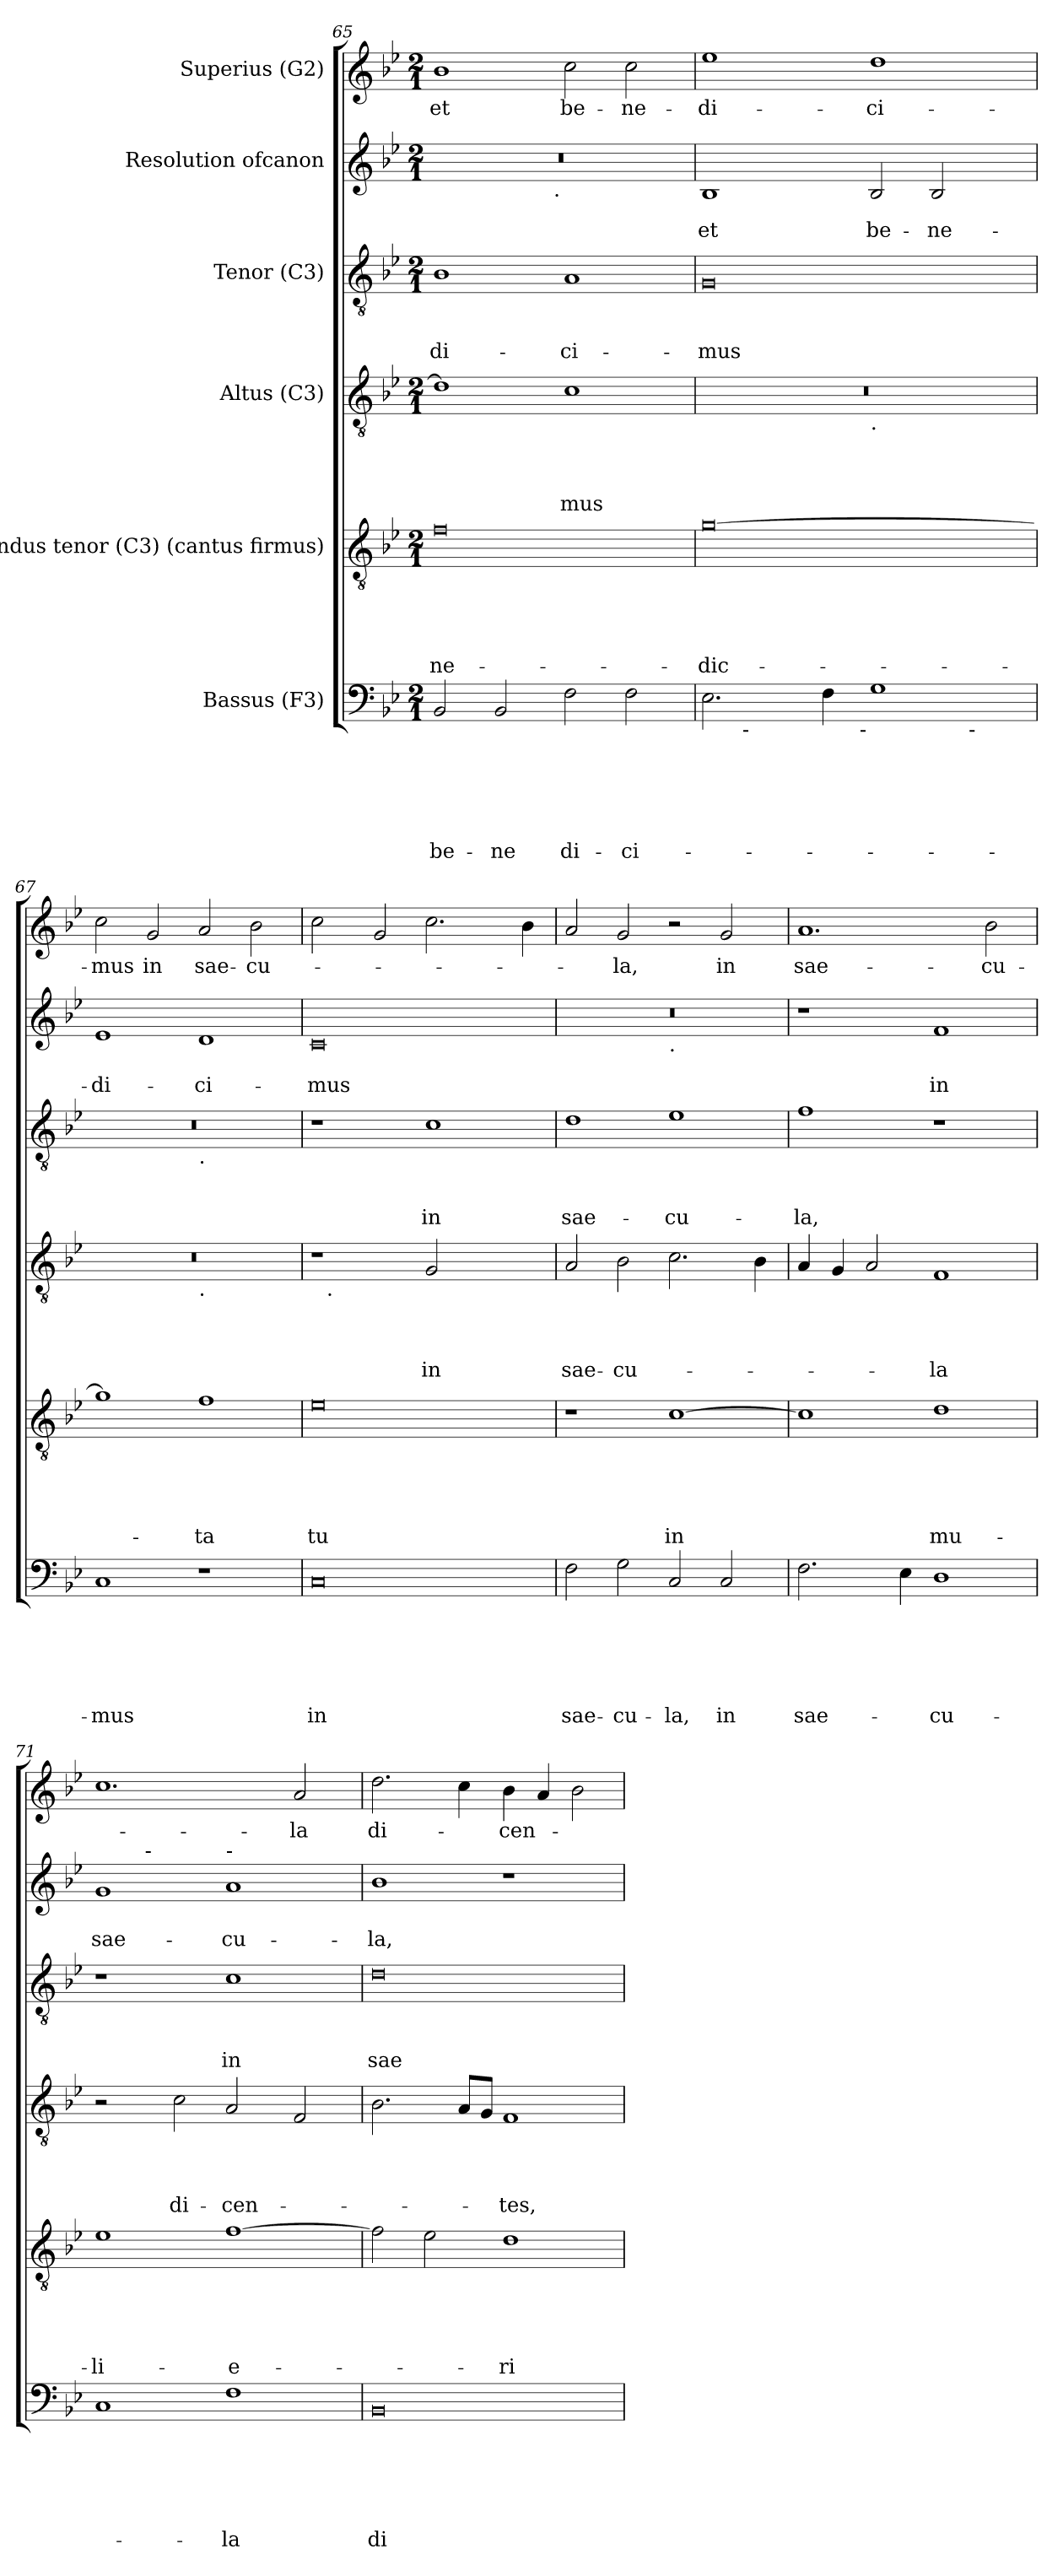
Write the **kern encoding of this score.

**kern	**text	**text	**text	**text	**text	**text	**kern	**text	**text	**text	**text	**text	**kern	**text	**text	**text	**text	**kern	**text	**text	**text	**kern	**text	**text	**kern	**text
*part6	*part6	*part6	*part6	*part6	*part6	*part6	*part5	*part5	*part5	*part5	*part5	*part5	*part4	*part4	*part4	*part4	*part4	*part3	*part3	*part3	*part3	*part2	*part2	*part2	*part1	*part1
*staff6	*staff6	*staff6	*staff6	*staff6	*staff6	*staff6	*staff5	*staff5	*staff5	*staff5	*staff5	*staff5	*staff4	*staff4	*staff4	*staff4	*staff4	*staff3	*staff3	*staff3	*staff3	*staff2	*staff2	*staff2	*staff1	*staff1
*I"Bassus (F3)	*	*	*	*	*	*	*I"Secundus tenor (C3) (cantus firmus)	*	*	*	*	*	*I"Altus (C3)	*	*	*	*	*I"Tenor (C3)	*	*	*	*I"Resolution ofcanon	*	*	*I"Superius (G2)	*
*clefF4	*	*	*	*	*	*	*clefGv2	*	*	*	*	*	*clefGv2	*	*	*	*	*clefGv2	*	*	*	*clefG2	*	*	*clefG2	*
*k[b-e-]	*	*	*	*	*	*	*k[b-e-]	*	*	*	*	*	*k[b-e-]	*	*	*	*	*k[b-e-]	*	*	*	*k[b-e-]	*	*	*k[b-e-]	*
*B-:	*	*	*	*	*	*	*B-:	*	*	*	*	*	*B-:	*	*	*	*	*B-:	*	*	*	*B-:	*	*	*B-:	*
*M2/1	*	*	*	*	*	*	*M2/1	*	*	*	*	*	*M2/1	*	*	*	*	*M2/1	*	*	*	*M2/1	*	*	*M2/1	*
=65	=65	=65	=65	=65	=65	=65	=65	=65	=65	=65	=65	=65	=65	=65	=65	=65	=65	=65	=65	=65	=65	=65	=65	=65	=65	=65
!	!	!	!	!	!	!LO:LY:b	!	!	!	!	!	!LO:LY:b:rj	!	!	!	!	!	!	!	!	!LO:LY:b	!	!	!	!	!LO:LY:b
*	*	*	*	*	*	*	*	*	*	*	*	*	*	*	*	*	*	*	*	*	*	*^	*	*	*	*
2BB-/	.	.	.	.	.	be-	0f	.	.	.	.	-ne-	1d]	.	.	.	.	1B-	.	.	-di-	0r	2ryy	.	.	1b-	et
!	!	!	!	!	!	!LO:LY:b	!	!	!	!	!	!	!	!	!	!	!	!	!	!	!	!	!	!	!	!	!
2BB-/	.	.	.	.	.	-ne	.	.	.	.	.	.	.	.	.	.	.	.	.	.	.	.	4...ryy	.	.	.	.
!	!	!	!	!	!	!	!	!	!	!	!	!	!	!	!	!	!	!	!	!	!	!	!LO:TX:b:t=.	!	!	!	!
.	.	.	.	.	.	.	.	.	.	.	.	.	.	.	.	.	.	.	.	.	.	.	1ryy	.	.	.	.
!	!	!	!	!	!	!LO:LY:b	!	!	!	!	!	!	!	!	!	!	!LO:LY:b	!	!	!	!LO:LY:b	!	!	!	!	!	!LO:LY:b
2F\	.	.	.	.	.	di-	.	.	.	.	.	.	1c	.	.	.	-mus	1A	.	.	-ci-	.	.	.	.	2cc\	be-
!	!	!	!	!	!	!LO:LY:b	!	!	!	!	!	!	!	!	!	!	!	!	!	!	!	!	!	!	!	!	!LO:LY:b
2F\	.	.	.	.	.	-ci-	.	.	.	.	.	.	.	.	.	.	.	.	.	.	.	.	.	.	.	2cc\	-ne-
.	.	.	.	.	.	.	.	.	.	.	.	.	.	.	.	.	.	.	.	.	.	.	32ryy	.	.	.	.
!!LO:LB:g=z
=66	=66	=66	=66	=66	=66	=66	=66	=66	=66	=66	=66	=66	=66	=66	=66	=66	=66	=66	=66	=66	=66	=66	=66	=66	=66	=66	=66
!	!	!	!	!	!	!	!	!	!	!	!	!LO:LY:b	!	!	!	!	!	!	!	!	!LO:LY:b	!	!	!	!LO:LY:b	!	!LO:LY:b
*^	*	*	*	*	*	*	*	*	*	*	*	*	*^	*	*	*	*	*	*	*	*	*	*	*	*	*	*
*	*^	*	*	*	*	*	*	*	*	*	*	*	*	*	*	*	*	*	*	*	*	*	*	*	*	*	*	*	*
*	*	*^	*	*	*	*	*	*	*	*	*	*	*	*	*	*	*	*	*	*	*	*	*	*	*v	*v	*	*	*	*
2.E-\	4ryy	2ryy	1ryy	.	.	.	.	.	.	[<0g	.	.	.	.	-dic-	0r	1ryy	.	.	.	.	0G	.	.	-mus	1B-	.	et	1ee-	-di-
!	!LO:TX:b:t=-	!	!	!	!	!	!	!	!	!	!	!	!	!	!	!	!	!	!	!	!	!	!	!	!	!	!	!	!	!
.	1..ryy	.	.	.	.	.	.	.	.	.	.	.	.	.	.	.	.	.	.	.	.	.	.	.	.	.	.	.	.	.
.	.	4...ryy	.	.	.	.	.	.	.	.	.	.	.	.	.	.	.	.	.	.	.	.	.	.	.	.	.	.	.	.
4F\	.	.	.	.	.	.	.	.	.	.	.	.	.	.	.	.	.	.	.	.	.	.	.	.	.	.	.	.	.	.
!	!	!LO:TX:b:t=-	!	!	!	!	!	!	!	!	!	!	!	!	!	!	!	!	!	!	!	!	!	!	!	!	!	!	!	!
.	.	1ryy	.	.	.	.	.	.	.	.	.	.	.	.	.	.	.	.	.	.	.	.	.	.	.	.	.	.	.	.
!	!	!	!	!	!	!	!	!	!	!	!	!	!	!	!	!	!LO:TX:b:t=.	!	!	!	!	!	!	!	!	!	!	!	!	!
!	!	!	!	!	!	!	!	!	!	!	!	!	!	!	!	!	!	!	!	!	!	!	!	!	!	!	!	!LO:LY:b	!	!LO:LY:b
1G	.	.	2ryy	.	.	.	.	.	.	.	.	.	.	.	.	.	1ryy	.	.	.	.	.	.	.	.	2B-/	.	be-	1dd	-ci-
!	!	!	!	!	!	!	!	!	!	!	!	!	!	!	!	!	!	!	!	!	!	!	!	!	!	!	!	!LO:LY:b	!	!
.	.	.	8ryy	.	.	.	.	.	.	.	.	.	.	.	.	.	.	.	.	.	.	.	.	.	.	2B-/	.	-ne-	.	.
.	.	.	32ryy	.	.	.	.	.	.	.	.	.	.	.	.	.	.	.	.	.	.	.	.	.	.	.	.	.	.	.
!	!	!	!LO:TX:b:t=-	!	!	!	!	!	!	!	!	!	!	!	!	!	!	!	!	!	!	!	!	!	!	!	!	!	!	!
.	.	.	4ryy	.	.	.	.	.	.	.	.	.	.	.	.	.	.	.	.	.	.	.	.	.	.	.	.	.	.	.
.	.	.	16.ryy	.	.	.	.	.	.	.	.	.	.	.	.	.	.	.	.	.	.	.	.	.	.	.	.	.	.	.
.	.	32ryy	.	.	.	.	.	.	.	.	.	.	.	.	.	.	.	.	.	.	.	.	.	.	.	.	.	.	.	.
=67	=67	=67	=67	=67	=67	=67	=67	=67	=67	=67	=67	=67	=67	=67	=67	=67	=67	=67	=67	=67	=67	=67	=67	=67	=67	=67	=67	=67	=67	=67
!	!	!	!	!	!	!	!	!	!LO:LY:b	!	!	!	!	!	!	!	!	!	!	!	!	!	!	!	!	!	!	!LO:LY:b	!	!LO:LY:b
*v	*v	*v	*v	*	*	*	*	*	*	*	*	*	*	*	*	*	*	*	*	*	*	*^	*	*	*	*	*	*	*	*
1C	.	.	.	.	.	-mus	1g]	.	.	.	.	.	0r	1ryy	.	.	.	.	0r	1ryy	.	.	.	1e-	.	-di-	2cc\	-mus
!	!	!	!	!	!	!	!	!	!	!	!	!	!	!	!	!	!	!	!	!	!	!	!	!	!	!	!	!LO:LY:b
.	.	.	.	.	.	.	.	.	.	.	.	.	.	.	.	.	.	.	.	.	.	.	.	.	.	.	2g/	in
!	!	!	!	!	!	!	!	!	!	!	!	!	!	!	!	!	!	!	!	!LO:TX:b:t=.	!	!	!	!	!	!	!	!
!	!	!	!	!	!	!	!	!	!	!	!	!	!	!LO:TX:b:t=.	!	!	!	!	!	!	!	!	!	!	!	!	!	!
!	!	!	!	!	!	!	!	!	!	!	!	!LO:LY:b	!	!	!	!	!	!	!	!	!	!	!	!	!	!LO:LY:b	!	!LO:LY:b
1r	.	.	.	.	.	.	1f	.	.	.	.	-ta	.	1ryy	.	.	.	.	.	1ryy	.	.	.	1d	.	-ci-	2a/	sae-
!	!	!	!	!	!	!	!	!	!	!	!	!	!	!	!	!	!	!	!	!	!	!	!	!	!	!	!	!LO:LY:b
.	.	.	.	.	.	.	.	.	.	.	.	.	.	.	.	.	.	.	.	.	.	.	.	.	.	.	2b-\	-cu-
=68	=68	=68	=68	=68	=68	=68	=68	=68	=68	=68	=68	=68	=68	=68	=68	=68	=68	=68	=68	=68	=68	=68	=68	=68	=68	=68	=68	=68
!	!	!	!	!	!	!LO:LY:b:rj	!	!	!	!	!	!LO:LY:b:rj	!	!	!	!	!	!	!	!	!	!	!	!	!	!LO:LY:b	!	!
*	*	*	*	*	*	*	*	*	*	*	*	*	*	*	*	*	*	*	*v	*v	*	*	*	*	*	*	*	*
0C	.	.	.	.	.	in	0e-	.	.	.	.	tu	1r	16ryy	.	.	.	.	1r	.	.	.	0c	.	-mus	2cc\	.
!	!	!	!	!	!	!	!	!	!	!	!	!	!	!LO:TX:b:t=.	!	!	!	!	!	!	!	!	!	!	!	!	!
.	.	.	.	.	.	.	.	.	.	.	.	.	.	1ryy	.	.	.	.	.	.	.	.	.	.	.	.	.
.	.	.	.	.	.	.	.	.	.	.	.	.	.	.	.	.	.	.	.	.	.	.	.	.	.	2g/	.
!	!	!	!	!	!	!	!	!	!	!	!	!	!	!	!	!	!	!LO:LY:b	!	!	!	!LO:LY:b	!	!	!	!	!
.	.	.	.	.	.	.	.	.	.	.	.	.	2G/	.	.	.	.	in	1c	.	.	in	.	.	.	2.cc\	.
.	.	.	.	.	.	.	.	.	.	.	.	.	.	2...ryy	.	.	.	.	.	.	.	.	.	.	.	.	.
.	.	.	.	.	.	.	.	.	.	.	.	.	2ryy	.	.	.	.	.	.	.	.	.	.	.	.	.	.
.	.	.	.	.	.	.	.	.	.	.	.	.	.	.	.	.	.	.	.	.	.	.	.	.	.	4b-\	.
=69	=69	=69	=69	=69	=69	=69	=69	=69	=69	=69	=69	=69	=69	=69	=69	=69	=69	=69	=69	=69	=69	=69	=69	=69	=69	=69	=69
!	!	!	!	!	!	!LO:LY:b	!	!	!	!	!	!	!	!	!	!	!	!LO:LY:b	!	!	!	!LO:LY:b	!	!	!	!	!
*	*	*	*	*	*	*	*	*	*	*	*	*	*v	*v	*	*	*	*	*	*	*	*	*^	*	*	*	*
2F\	.	.	.	.	.	sae-	1r	.	.	.	.	.	2A/	.	.	.	sae-	1d	.	.	sae-	0r	1ryy	.	.	2a/	.
!	!	!	!	!	!	!LO:LY:b	!	!	!	!	!	!	!	!	!	!	!LO:LY:b	!	!	!	!	!	!	!	!	!	!LO:LY:b
2G\	.	.	.	.	.	-cu-	.	.	.	.	.	.	2B-\	.	.	.	-cu-	.	.	.	.	.	.	.	.	2g/	-la,
!	!	!	!	!	!	!	!	!	!	!	!	!	!	!	!	!	!	!	!	!	!	!	!LO:TX:b:t=.	!	!	!	!
!	!	!	!	!	!	!LO:LY:b	!	!	!	!	!	!LO:LY:b	!	!	!	!	!	!	!	!	!LO:LY:b	!	!	!	!	!	!
2C/	.	.	.	.	.	-la,	[<1c	.	.	.	.	in	2.c\	.	.	.	.	1e-	.	.	-cu-	.	1ryy	.	.	2r	.
!	!	!	!	!	!	!LO:LY:b	!	!	!	!	!	!	!	!	!	!	!	!	!	!	!	!	!	!	!	!	!LO:LY:b
2C/	.	.	.	.	.	in	.	.	.	.	.	.	.	.	.	.	.	.	.	.	.	.	.	.	.	2g/	in
.	.	.	.	.	.	.	.	.	.	.	.	.	4B-\	.	.	.	.	.	.	.	.	.	.	.	.	.	.
=70	=70	=70	=70	=70	=70	=70	=70	=70	=70	=70	=70	=70	=70	=70	=70	=70	=70	=70	=70	=70	=70	=70	=70	=70	=70	=70	=70
!	!	!	!	!	!	!LO:LY:b	!	!	!	!	!	!	!	!	!	!	!	!	!	!	!LO:LY:b	!	!	!	!	!	!LO:LY:b
*	*	*	*	*	*	*	*	*	*	*	*	*	*	*	*	*	*	*	*	*	*	*v	*v	*	*	*	*
2.F\	.	.	.	.	.	sae-	1c]	.	.	.	.	.	4A/	.	.	.	.	1f	.	.	-la,	1r	.	.	1.a	sae-
.	.	.	.	.	.	.	.	.	.	.	.	.	4G/	.	.	.	.	.	.	.	.	.	.	.	.	.
.	.	.	.	.	.	.	.	.	.	.	.	.	2A/	.	.	.	.	.	.	.	.	.	.	.	.	.
4E-\	.	.	.	.	.	.	.	.	.	.	.	.	.	.	.	.	.	.	.	.	.	.	.	.	.	.
!	!	!	!	!	!	!LO:LY:b	!	!	!	!	!	!LO:LY:b	!	!	!	!	!LO:LY:b	!	!	!	!	!	!	!LO:LY:b	!	!
1D	.	.	.	.	.	-cu-	1d	.	.	.	.	mu-	1F	.	.	.	-la	1r	.	.	.	1f	.	in	.	.
!	!	!	!	!	!	!	!	!	!	!	!	!	!	!	!	!	!	!	!	!	!	!	!	!	!	!LO:LY:b
.	.	.	.	.	.	.	.	.	.	.	.	.	.	.	.	.	.	.	.	.	.	.	.	.	2b-\	-cu-
!!LO:LB:g=z
=71	=71	=71	=71	=71	=71	=71	=71	=71	=71	=71	=71	=71	=71	=71	=71	=71	=71	=71	=71	=71	=71	=71	=71	=71	=71	=71
!	!	!	!	!	!	!	!	!	!	!	!	!LO:LY:b:rj	!	!	!	!	!	!	!	!	!	!	!	!LO:LY:b	!	!
*	*	*	*	*	*	*	*	*	*	*	*	*	*	*	*	*	*	*	*	*	*	*^	*	*	*	*
1C	.	.	.	.	.	.	1e-	.	.	.	.	-li-	2r	.	.	.	.	1r	.	.	.	1g	4ryy	.	sae-	1.cc	.
.	.	.	.	.	.	.	.	.	.	.	.	.	.	.	.	.	.	.	.	.	.	.	16ryy	.	.	.	.
!	!	!	!	!	!	!	!	!	!	!	!	!	!	!	!	!	!	!	!	!	!	!	!LO:TX:a:t=-	!	!	!	!
.	.	.	.	.	.	.	.	.	.	.	.	.	.	.	.	.	.	.	.	.	.	.	1ryy	.	.	.	.
!	!	!	!	!	!	!	!	!	!	!	!	!	!	!	!	!	!LO:LY:b	!	!	!	!	!	!	!	!	!	!
.	.	.	.	.	.	.	.	.	.	.	.	.	2c\	.	.	.	di-	.	.	.	.	.	.	.	.	.	.
!	!	!	!	!	!	!	!	!	!	!	!	!	!	!	!	!	!	!	!	!	!	!LO:TX:a:t=-	!	!	!	!	!
!	!	!	!	!	!	!LO:LY:b	!	!	!	!	!	!LO:LY:b:rj	!	!	!	!	!LO:LY:b	!	!	!	!LO:LY:b	!	!	!	!LO:LY:b	!	!
1F	.	.	.	.	.	-la	[<1f	.	.	.	.	-e-	2A/	.	.	.	-cen-	1c	.	.	in	1a	.	.	-cu-	.	.
.	.	.	.	.	.	.	.	.	.	.	.	.	.	.	.	.	.	.	.	.	.	.	2ryy	.	.	.	.
!	!	!	!	!	!	!	!	!	!	!	!	!	!	!	!	!	!	!	!	!	!	!	!	!	!	!	!LO:LY:b
.	.	.	.	.	.	.	.	.	.	.	.	.	2F/	.	.	.	.	.	.	.	.	.	.	.	.	2a/	-la
.	.	.	.	.	.	.	.	.	.	.	.	.	.	.	.	.	.	.	.	.	.	.	8.ryy	.	.	.	.
=72	=72	=72	=72	=72	=72	=72	=72	=72	=72	=72	=72	=72	=72	=72	=72	=72	=72	=72	=72	=72	=72	=72	=72	=72	=72	=72	=72
!	!	!	!	!	!	!LO:LY:b:rj	!	!	!	!	!	!	!	!	!	!	!	!	!	!	!LO:LY:b:rj	!	!	!	!LO:LY:b	!	!LO:LY:b
*	*	*	*	*	*	*	*	*	*	*	*	*	*	*	*	*	*	*	*	*	*	*v	*v	*	*	*	*
0BB-	.	.	.	.	.	di-	2f\]	.	.	.	.	.	2.B-\	.	.	.	.	0d	.	.	sae-	1b-	.	-la,	2.dd\	di-
.	.	.	.	.	.	.	2e-\	.	.	.	.	.	.	.	.	.	.	.	.	.	.	.	.	.	.	.
.	.	.	.	.	.	.	.	.	.	.	.	.	8A/L	.	.	.	.	.	.	.	.	.	.	.	4cc\	.
.	.	.	.	.	.	.	.	.	.	.	.	.	8G/J	.	.	.	.	.	.	.	.	.	.	.	.	.
!	!	!	!	!	!	!	!	!	!	!	!	!LO:LY:b	!	!	!	!	!LO:LY:b	!	!	!	!	!	!	!	!	!LO:LY:b
.	.	.	.	.	.	.	1d	.	.	.	.	-ri-	1F	.	.	.	-tes,	.	.	.	.	1r	.	.	4b-\	-cen-
.	.	.	.	.	.	.	.	.	.	.	.	.	.	.	.	.	.	.	.	.	.	.	.	.	4a/	.
.	.	.	.	.	.	.	.	.	.	.	.	.	.	.	.	.	.	.	.	.	.	.	.	.	2b-\	.
=	=	=	=	=	=	=	=	=	=	=	=	=	=	=	=	=	=	=	=	=	=	=	=	=	=	=
*-	*-	*-	*-	*-	*-	*-	*-	*-	*-	*-	*-	*-	*-	*-	*-	*-	*-	*-	*-	*-	*-	*-	*-	*-	*-	*-
